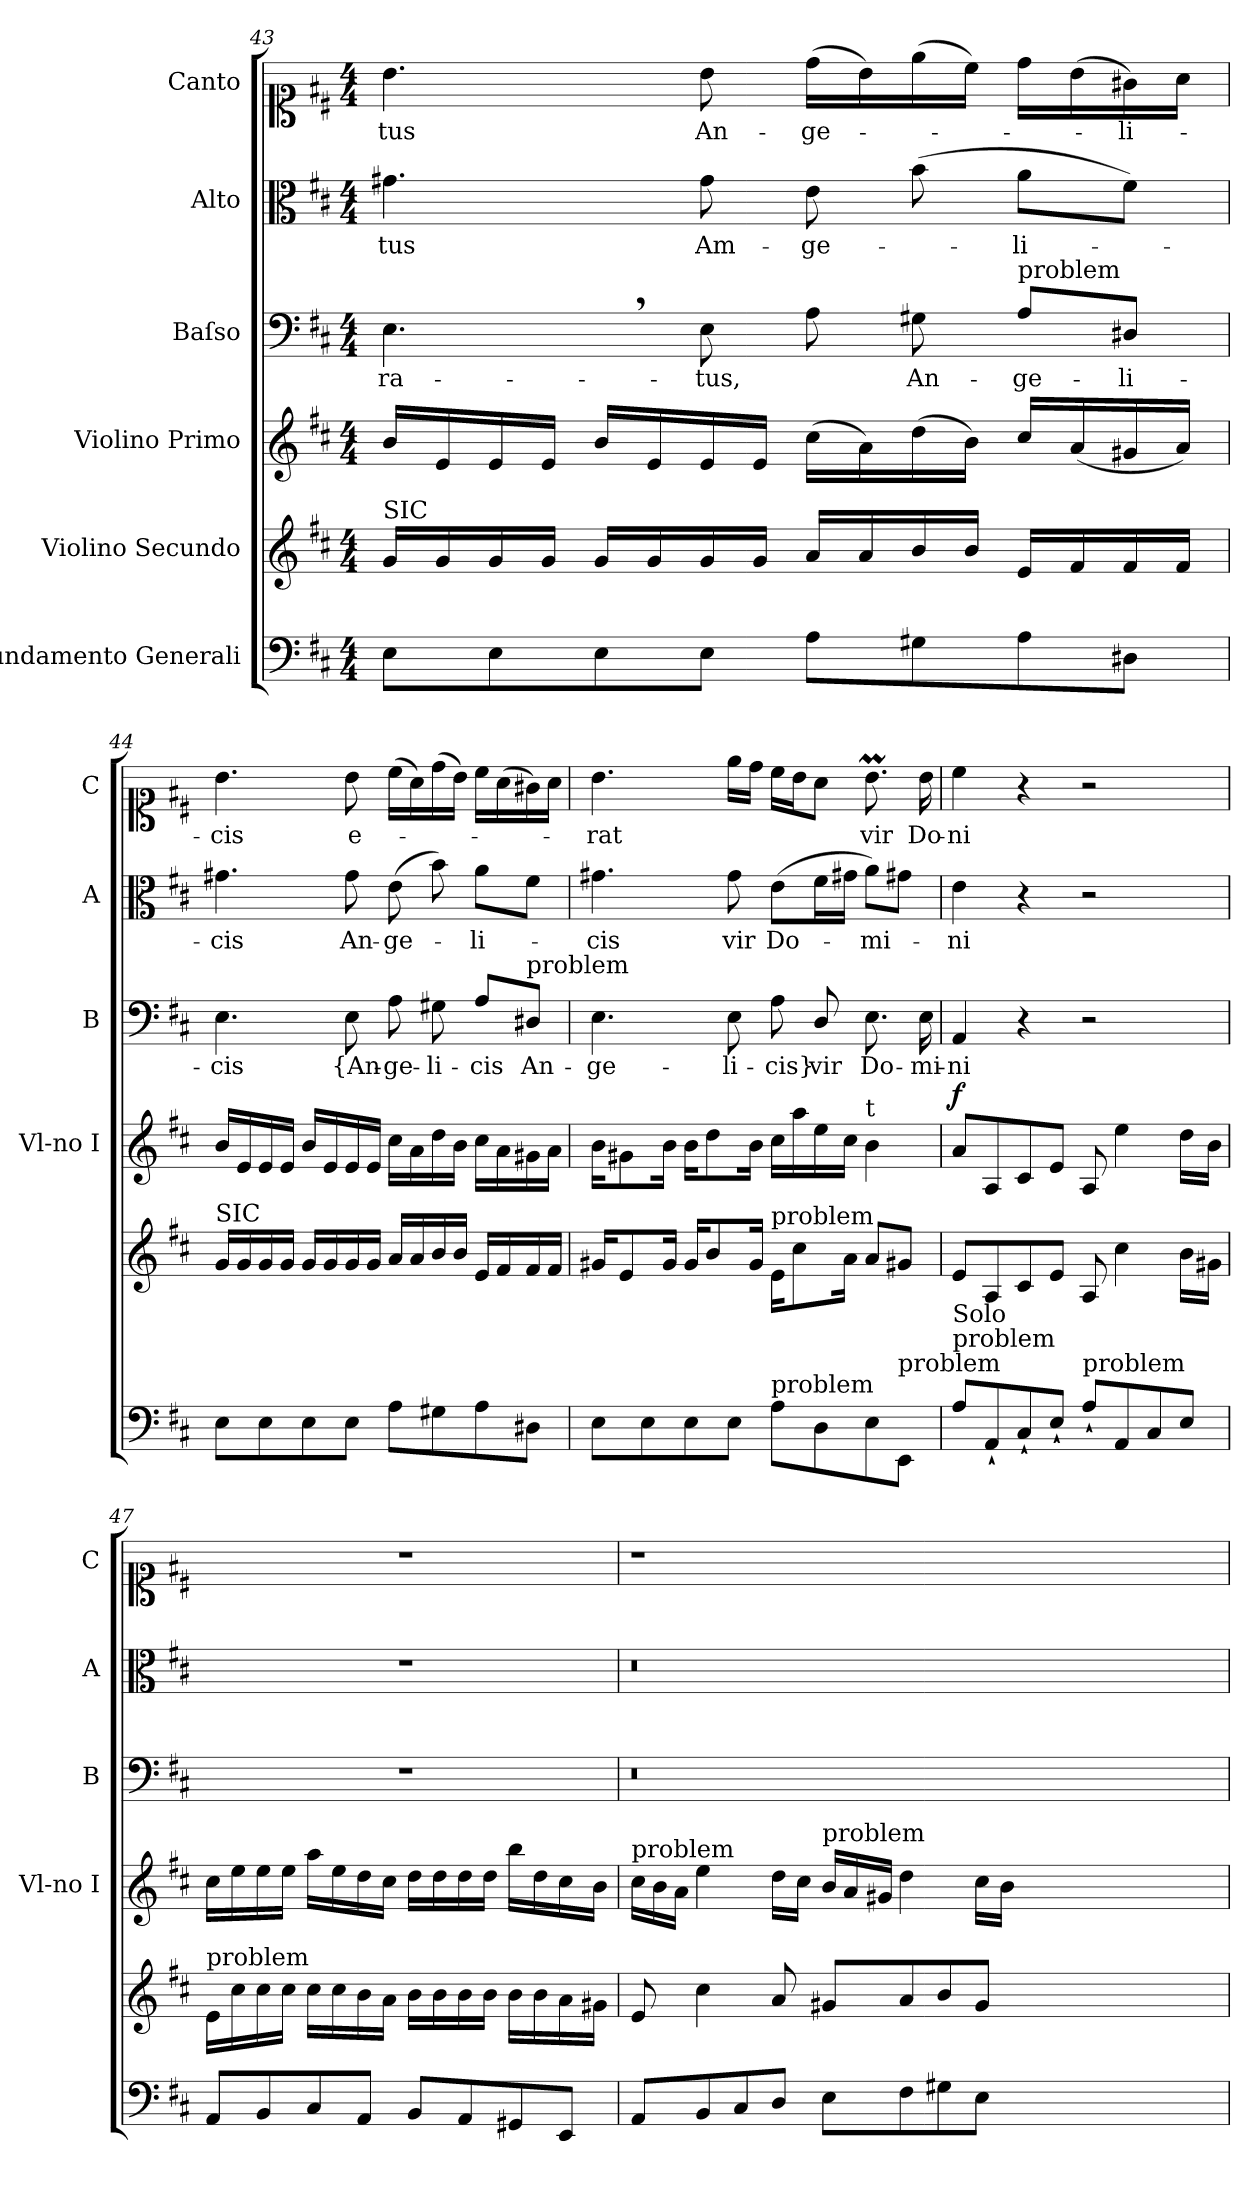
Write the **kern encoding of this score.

**kern	**kern	**kern	**dynam	**kern	**text	**kern	**text	**kern	**text
*part6	*part5	*part4	*part4	*part3	*part3	*part2	*part2	*part1	*part1
*staff6	*staff5	*staff4	*staff4	*staff3	*staff3	*staff2	*staff2	*staff1	*staff1
*I"Fundamento Generali	*I"Violino Secundo	*I"Violino Primo	*	*I"Baſso	*	*I"Alto	*	*I"Canto	*
*	*	*I'Vl-no I	*	*I'B	*	*I'A	*	*I'C	*
*clefF4	*clefG2	*clefG2	*	*clefF4	*	*clefC3	*	*clefC1	*
*k[f#c#]	*k[f#c#]	*k[f#c#]	*	*k[f#c#]	*	*k[f#c#]	*	*k[f#c#]	*
*M4/4	*M4/4	*M4/4	*	*M4/4	*	*M4/4	*	*M4/4	*
=43	=43	=43	=43	=43	=43	=43	=43	=43	=43
!	!LO:TX:a:t=SIC	!	!	!	!	!	!	!	!
8E\L	16g/LL	16b/LL	.	4.E,\	-ra-	4.g#X\	-tus	4.b\	-tus
.	16g/	16e/	.	.	.	.	.	.	.
8E\	16g/	16e/	.	.	.	.	.	.	.
.	16g/JJ	16e/JJ	.	.	.	.	.	.	.
8E\	16g/LL	16b/LL	.	.	.	.	.	.	.
.	16g/	16e/	.	.	.	.	.	.	.
8E\J	16g/	16e/	.	8E\	-tus,	8g#\	Am-	8b\	An-
.	16g/JJ	16e/JJ	.	.	.	.	.	.	.
8A\L	16a/LL	(16cc#\LL	.	8A\	.	8e\	-ge-	(16dd\LL	-ge-
.	16a/	16a\)	.	.	.	.	.	16b\)	.
8G#X\	16b/	(16dd\	.	8G#X\	An-	(8b\	.	(16ee\	.
.	16b/JJ	16b\JJ)	.	.	.	.	.	16cc#\JJ)	.
!	!	!	!	!LO:TX:a:t=problem	!	!	!	!	!
8A\	16e/LL	16cc#/LL	.	8A\L	-ge-	8a\L	-li-	16dd\LL	.
.	16f#/	(16a/	.	.	.	.	.	(16b\	.
8D#X\J	16f#/	16g#X/	.	8D#X/J	-li-	8f#\J)	.	16g#X\)	-li-
.	16f#/JJ	16a/JJ)	.	.	.	.	.	16a\JJ	.
=44	=44	=44	=44	=44	=44	=44	=44	=44	=44
!	!LO:TX:a:t=SIC	!	!	!	!	!	!	!	!
8E\L	16g/LL	16b/LL	.	4.E\	-cis	4.g#X\	-cis	4.b\	-cis
.	16g/	16e/	.	.	.	.	.	.	.
8E\	16g/	16e/	.	.	.	.	.	.	.
.	16g/JJ	16e/JJ	.	.	.	.	.	.	.
8E\	16g/LL	16b/LL	.	.	.	.	.	.	.
.	16g/	16e/	.	.	.	.	.	.	.
8E\J	16g/	16e/	.	8E\	{An-	8g#\	An-	8b\	e-
.	16g/JJ	16e/JJ	.	.	.	.	.	.	.
8A\L	16a/LL	16cc#\LL	.	8A\	-ge-	(8e\	-ge-	(16cc#\LL	.
.	16a/	16a\	.	.	.	.	.	16a\)	.
8G#X\	16b/	16dd\	.	8G#X\	-li-	8b\)	.	(16dd\	.
.	16b/JJ	16b\JJ	.	.	.	.	.	16b\JJ)	.
8A\	16e/LL	16cc#\LL	.	8A\L	-cis	8a\L	-li-	16cc#\LL	.
.	16f#/	16a\	.	.	.	.	.	(16a\	.
!	!	!	!	!LO:TX:a:t=problem	!	!	!	!	!
8D#X\J	16f#/	16g#X\	.	8D#X/J	An-	8f#\J	.	16g#X\)	.
.	16f#/JJ	16a\JJ	.	.	.	.	.	16a\JJ	.
=45	=45	=45	=45	=45	=45	=45	=45	=45	=45
8E\L	16g#X/KL	16b\KL	.	4.E\	-ge-	4.g#X\	-cis	4.b\	-rat
.	8e/	8g#X\	.	.	.	.	.	.	.
8E\	.	.	.	.	.	.	.	.	.
.	16g#/Jk	16b\Jk	.	.	.	.	.	.	.
8E\	16g#/KL	16b\KL	.	.	.	.	.	.	.
.	8b/	8dd\	.	.	.	.	.	.	.
8E\J	.	.	.	8E\	-li-	8g#\	vir	16ee\LL	.
.	16g#/Jk	16b\Jk	.	.	.	.	.	16dd\JJ	.
!	!LO:TX:a:t=problem	!	!	!	!	!	!	!	!
!LO:TX:a:t=problem	!	!	!	!	!	!	!	!	!
8A\L	16e/KL	16cc#\LL	.	8A\	-cis}	(8e\L	Do-	16cc#\LL	.
.	8cc#\	16aa\	.	.	.	.	.	16b\J	.
8D\	.	16ee\	.	8D/	vir	16f#\L	.	8a\J	.
.	16a\Jk	16cc#\JJ	.	.	.	16g#X\JJ	.	.	.
!	!	!LO:TX:a:t=t	!	!	!	!	!	!	!
8E\	8a/L	4b\	.	8.E\	Do-	8a\L)	-mi-	8.bM\	vir
!LO:TX:a:t=problem	!	!	!	!	!	!	!	!	!
8EE/J	8g#X/J	.	.	.	.	8g#X\J	.	.	.
.	.	.	.	16E\	-mi-	.	.	16b\	Do-
=46	=46	=46	=46	=46	=46	=46	=46	=46	=46
!LO:TX:a:t=problem	!	!	!	!	!	!	!	!	!
!LO:TX:a:t=Solo	!	!	!	!	!	!	!	!	!
!	!	!	!LO:DY:a	!	!	!	!	!	!
8A\L	8e/L	8a\L	f	4AA/	-ni	4e\	-ni	4cc#\	-ni
8AA`/	8A/	8A/	.	.	.	.	.	.	.
8C#`/	8c#/	8c#/	.	4r	.	4r	.	4r	.
8E`/J	8e/J	8e/J	.	.	.	.	.	.	.
!LO:TX:a:t=problem	!	!	!	!	!	!	!	!	!
8A`\L	8A/	8A/	.	2r	.	2r	.	2r	.
8AA/	4cc#\	4ee\	.	.	.	.	.	.	.
8C#/	.	.	.	.	.	.	.	.	.
8E/J	16b\LL	16dd\LL	.	.	.	.	.	.	.
.	16g#X\JJ	16b\JJ	.	.	.	.	.	.	.
=47	=47	=47	=47	=47	=47	=47	=47	=47	=47
!	!LO:TX:a:t=problem	!	!	!	!	!	!	!	!
8AA/L	16e/LL	16cc#\LL	.	1r	.	1r	.	1r	.
.	16cc#\	16ee\	.	.	.	.	.	.	.
8BB/	16cc#\	16ee\	.	.	.	.	.	.	.
.	16cc#\JJ	16ee\JJ	.	.	.	.	.	.	.
8C#/	16cc#\LL	16aa\LL	.	.	.	.	.	.	.
.	16cc#\	16ee\	.	.	.	.	.	.	.
8AA/J	16b\	16dd\	.	.	.	.	.	.	.
.	16a\JJ	16cc#\JJ	.	.	.	.	.	.	.
8BB/L	16b\LL	16dd\LL	.	.	.	.	.	.	.
.	16b\	16dd\	.	.	.	.	.	.	.
8AA/	16b\	16dd\	.	.	.	.	.	.	.
.	16b\JJ	16dd\JJ	.	.	.	.	.	.	.
8GG#X/	16b\LL	16bb\LL	.	.	.	.	.	.	.
.	16b\	16dd\	.	.	.	.	.	.	.
8EE/J	16a\	16cc#\	.	.	.	.	.	.	.
.	16g#X\JJ	16b\JJ	.	.	.	.	.	.	.
=48	=48	=48	=48	=48	=48	=48	=48	=48	=48
*	*	*Xtuplet	*	*	*	*	*	*	*
!	!	!LO:TX:a:t=problem	!	!	!	!	!	!	!
8AA/L	8e/	24cc#\LL	.	0.r	.	0.r	.	1r	.
.	.	24b\	.	.	.	.	.	.	.
.	.	24a\JJ	.	.	.	.	.	.	.
8BB/	4cc#\	4ee\	.	.	.	.	.	.	.
8C#/	.	.	.	.	.	.	.	.	.
8D/J	8a/	16dd\LL	.	.	.	.	.	.	.
.	.	16cc#\JJ	.	.	.	.	.	.	.
!	!	!LO:TX:a:t=problem	!	!	!	!	!	!	!
8E\L	8g#X/L	24b/LL	.	.	.	.	.	.	.
.	.	24a/	.	.	.	.	.	.	.
.	.	24g#X/JJ	.	.	.	.	.	.	.
8F#\	8a/	4dd\	.	.	.	.	.	.	.
8G#X\	8b/	.	.	.	.	.	.	.	.
8E\J	8g#/J	16cc#\LL	.	.	.	.	.	.	.
.	.	16b\JJ	.	.	.	.	.	.	.
0ryy	0ryy	0ryy	.	.	.	.	.	0ryy	.
=	=	=	=	=	=	=	=	=	=
*-	*-	*-	*-	*-	*-	*-	*-	*-	*-
